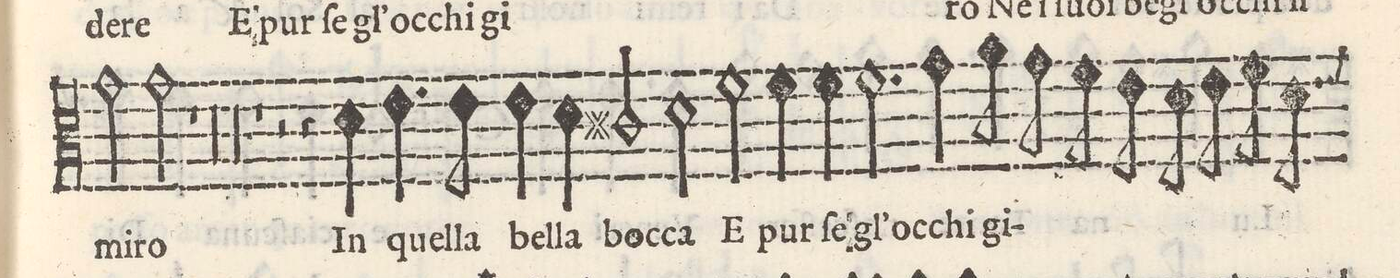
**kern	**text
*I"TENORE	*
*clefC3	*
*k[]	*
*met(C)	*
*M2/1	*
2g\	mi-
2g\	-ro
1r	.
=18-	=18-
00r	.
=19-	=19-
=20-	=20-
00r	.
=21-	=21-
=22-	=22-
1r	.
2r	.
4r	.
4d\	In
=23-	=23-
4.e\	quel-
8e\	-la
4e\	bel-
4d\	-la
2c#X/	boc-
2d\	-ca
=24-	=24-
2f\	E
4f\	pur
4f\	ſe
2.f\	gl'oc-
4g\	-chi
=25-	=25-
8a\	gi-
8g\	.
8f\	.
8e\	.
8d\	.
8e\	.
8f\	.
8d\	.
*custos:e	*
*-	*-
